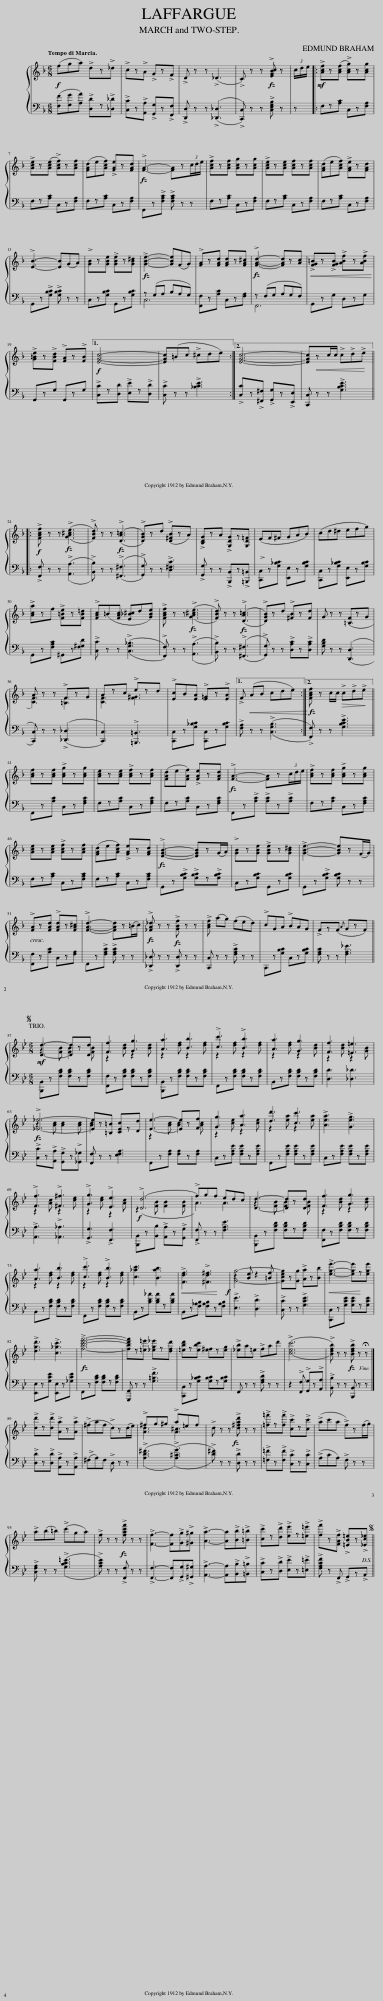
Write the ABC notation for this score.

X:1
%%score { ( 1 4 ) | ( 2 3 ) }
L:1/8
Q:1/4=170
M:6/8
I:linebreak $
K:F
V:1 treble
V:4 treble
V:2 bass
V:3 bass
V:1
!f! (fga) !>!dz!>!_d | !>!cz!>!A !>!Gz!>!F | !>!D z z (!>!_D3 | !>!C) z z !>![EGBc] z | (3c/d/e/ |: %5
!mf! !>![Acf]z([Acf] !>![Acg])z[Acg] |$ !>![Ace]z([Ace] !>![Acf])z[Acf] | ([FAd]e[Acf]) !>![FAe]z[FAd] | !>![FA]3- [FA]z(3c/d/e/ | !>![Acf]z[Acf] [Acg]z[Acg] | %10
 !>![Ace]z[Ace] [Acf]z[Acf] | ([FAd]e[Acf]) !>![FAe]z[FAd] |$ !>![EB]3- [EB](GA) | !>![GB]z[GBe] !>![GBe]z[GB^d] | !>![GBe]3- [GBe](FG) | %15
 !>![FA]z[FAd] [FAd]z[FA^c] | !>![FAd]3- [FAd]z[Ac] |!<(! !>![FG=B]z!>![FGB] !>![ABf]z!>![ABf]!<)! |$ !>![G=Be]z!>![FBd] !>![FA]z!>![FB] |1!f! [EGc]6- | %20
 [EGc](=Bc !>!^cde) :|2 [EGc]6- | [EGc]!<(!zc/c/ !>!c!>!d!>!e!<)! |:$!f! !>![FAcf] z z ((!>![GA^ce]3 | !>![FBd])) z z ((!>![DA=c]3 | %25
 !>![DGB]))zd (!>![D^FB]zA) | !>![B,DG]zA !>![G,DG]z[G,D=F] | (!>!EF^F GAB) | (cd^d efg) |$ !>![Aca]zf !>![F=Be]z[FB=d] | %30
 !>![FAc](=B[FAc] [E_B^c]d[GBe]) | !>![FAcf] z z ((!>![GA^ce]3 | !>![FBd])) z z ((!>![DA=c]3 | !>![DGB]))zd !>![^FB]z[Fd] | G z z [=B,F]zG |$ %35
 Azz!>!xzG | Azc !>!ezd | !>![Ec]B[EA] !>![E=G]z!>![EA] |1 !>!F!<(! (AB cde)!<)! :|2 [FAcf] z c/c/!>(! !>!c!>!d!>!e!>)! ||$ %40
 [Acf]z[Acf] !>![Acg]z[Acg] | [Ace]z[Ace] !>![Acf]z[Acf] | ([FAd]e[FAf]) !>![FAe]z[FAd] | !>![FA]3- [FA]z(3c/d/e/ | !>![Acf]z[Acf] !>![Acg]z[Acg] |$ %45
 [Ace]z[Ace] !>![Acf]z[Acf] | ([FAd]e[Acf]) !>![FAe]z[FAd] | !>![EGB]3- [EGB]z(G/A/) | !>![GB]z[GBe] !>![GBe]z[GB^d] | !>![GBe]3- [GBe]z(F/G/) |$ %50
 !>![FA]z[FAd] !>![FAd]z[FA^c] | !>![FAd]3- [FAd]z(=B/c/) | !>![_FA_d] z z !>![GBf] z z | !>![Acf] (ag) (fed) | !>!cGA !>!BAG | %55
 !>!Fz(F{/A} GzF) ||$[K:Bb][M:6/8]S!mf! [Dd]3- [Dd]z[Dd] | [Ff]3 [Gg]3 | [Aa]3 [Bb]3 | !>![cc']3 !>![Bb]3 | %60
 [Aa]3 [Gg]3 | [Ff]3 [=E=e]3 |$ !>![_E_e]6- | [Ee]z[=B,=B] [CEc]z[Dd] | [Ee]3- [Ee]z[Ff] | %65
 [Gg]3 [Aa]3 | [dd']3 [cc']3 | !>![Aea]3 !>![Geg]3 |$ !>![Ff]3 !>![^F^f]3 | !>![Gg]3 !>![Ee]3 | %70
!f! (!>![Dd]6 | !>!f)gf edc | [Dd]3- [Dd]z[Dd] | [Ff]3 [Gg]3 |$ [Aa]3 [Bb]3 | %75
 !>![cc']3 !>![Bb]3 | [c_ac']3 [Bab]3 |!<(! !>![Fdf]3!f! !>![^Fd^f]3!<)! | [Gg]6- | [Gceg]z[Gg] !>![Aa]z[Bb] | %80
!<(! !>![ege']3- [ege']z[ege']!<)! |$ !>![dgd']3 !>![c_gc']3 | !>![fbd'f']6- | [fbd'f']z[=e=e'] [_eg_e']z[dfd'] | [=ebd']z[ebc'] [e^f]z[eg] | %85
 !>![_eb]a=e !>!fad' | ((!>![cec']6 | !>![Bdfb])) z z !>![Bdfb] z !fermata!z!fine! |]$ !>![dd']z!>![dd'] !>![Aa]z!>![Aa] | (!>!^faf !>!d)z(d/e/) | %90
 !>!^fg^g !>!a=ef | !>!d z z !>![d^fad'] z z | !>![=f=f']z!>![ff'] !>![cc']z!>![cc'] | (!>!ac'a !>!f)z(f/g/) |$ !>!a(b=b) (!>!c'ga) | %95
 !>!f z z !>![fac'f'] z z | !>![Ff]3- [Ff]!>![Gg]!>![^G^g] | !>![Aa]3- [Aa]!>![Bb]!>![=B=b] | !>![cc']z!>![dd'] !>![ee']z!>![=e=e'] | !>![ff']z!>![FAf] !>![=EB=e]z!>![_Ec_e]!D.S.! || %100
V:2
 ([F,F][G,G][A,A]) !>![D,D]z!>![_D,_D] | !>![C,C]z!>![A,,A,] !>![G,,G,]z!>![F,,F,] | !>![D,,D,] z z ((!>![_D,,_D,]3 | !>![C,,C,])) z z !>![C,E,G,B,] z | z |: %5
 F,z[A,C] C,z[F,A,] |$ F,z[A,C] C,z[F,A,] | F,z[A,C] C,z[F,A,] | F,,z!>![F,A,C] !>![F,A,C] z z | F,z[A,C] C,z[F,A,] | %10
 F,z[A,C] C,z[F,A,] | F,z[A,C] C,z[F,A,] |$ G,,z!>![G,B,C] !>![G,B,C] z z | C,z[G,B,C] G,,z[G,B,C] | z (G,A, B,A,G,) | %15
 [F,,F,]z[A,C] C,z[F,A,] | z (F,G, A,G,F,) | G,,zG, D,zG, |$ G,,zG, G,,zG, |1 !>![C,C]z[D,D] !>![E,E]z!>![D,D] | %20
 !>![C,C] z z !>![_B,CE]3 :|2 !>![C,C]z!>![^F,,^F,] !>![G,,G,]z!>![E,,E,] | [C,,C,] z z !>![G,B,CE]3 |:$ !>![F,,F,] z z ((!>![A,,A,]3 | !>![B,,B,])) z z ((!>![^F,,^F,]3 | %25
 !>![G,,G,])) z z !>![D,^F,C]3 | !>![G,,G,] z z !>![B,,,B,,]z!>![=B,,,=B,,] | [C,,C,]z[G,_B,C] [E,,E,]z[G,B,C] | [C,,C,]z[G,_B,C] [E,,E,]z[G,B,C] |$ G,,z[F,A,C] ^G,,z[F,^G,D] | %30
 !>![C,C] z z ((!>![C,G,_B,]3 | !>![F,,F,])) z z ((!>![A,,A,]3 | !>![B,,B,])) z z ((!>![^F,,^F,]3 | !>![G,,G,])) z z !>![D,A,C]z!>![D,A,C] | [G,B,D] z z (([D,,D,]3 |$ %35
 [C,,C,])) z z ((!>![_D,,_D,]3 | [C,,C,]3)) !>![=B,,,=B,,]3 | [C,,C,]z[G,_B,C] [C,,C,]z[G,B,C] |1 !>![F,A,] z z ((!>![C,G,B,]3 :|2 !>![F,,F,])) z z !>![G,B,CE]3 ||$ %40
 F,,z[A,C] C,z[F,A,C] | F,z[A,C] C,z[F,A,C] | F,z[A,C] C,z[F,A,C] | F,,z!>![A,C] !>![A,C]z!>![A,C] | F,z[A,C] C,z[F,A,C] |$ %45
 F,z[A,C] C,z[F,A,C] | F,z[A,C] C,z[F,A,C] | G,,z!>![G,B,C] !>![G,B,C]z!>![G,B,C] | C,z[G,B,C] G,,z[G,B,C] | G,,z!>![G,B,C] [G,B,C] z z |$ %50
 [F,,F,]z[A,C] C,z[F,A,] | F,,z!>![F,A,C] !>![F,A,C] z z | !>![_D,,_D,] z z !>![D,,D,] z z | [C,,C,] z z !>![F,A,C] z z | C,,z[G,B,C] C,z[G,B,C] | %55
 [F,A,C] z z [F,A,_E]3 ||$[K:Bb][M:6/8] [B,,,B,,]z[F,B,D] [F,B,D]z[F,B,D] | [F,,F,]z[F,B,D] [F,B,D]z[F,B,D] | [B,,,B,,]z[F,B,D] [F,B,D]z[F,B,D] | F,,z[F,B,D] [F,B,D]z[F,B,D] | %60
 B,,z[F,B,D] [F,B,D]z[F,B,D] | [D,D]3 [_D,_D]3 |$ !>![C,C]z!>![A,,A,] !>![G,,G,]z!>![_G,,_G,] | [F,,F,] z z [E,F,A,]3 | F,,z[F,A,] [F,A,]z[F,A,] | %65
 C,z[F,A,E] [F,A,E]z[F,A,E] | F,,z[F,A,E] [F,A,E]z[F,A,E] | C,z[F,A,E] [F,A,E]z[F,A,E] |$ !>![A,,A,]3 !>![_A,,_A,]3 | !>![G,,G,]3 !>![F,,F,]3 | %70
 [B,,,B,,]z[B,,B,] !>![A,,A,]z!>![G,,G,] | !>![F,,F,] z z [F,A,E]3 | [B,,,B,,]z[F,B,D] [F,B,D]z[F,B,D] | [F,,F,]z[F,B,D] [F,B,D]z[F,B,D] |$ B,,z[F,B,D] [F,B,D]z[F,B,D] | %75
 F,,z[F,B,D] [F,B,D]z[F,B,D] | B,,z[B,D_A] [B,DA]z[B,DA] | B,,z[F,_A,B,] [F,A,B,]z[F,A,B,] | !>![E,E]3 !>![D,D]3 | !>![C,C] z z !>![G,CE]3 | %80
 [C,,C,]z[G,CE] [G,CE]z[G,CE] |$ [E,,E,]z[G,CE] [E,,E,]z[_G,CE] | F,,z[F,B,D] [F,B,D]z[F,B,D] | [G,,,G,,] z z !>![G,=B,F]3 | [C,,C,]z[G,_B,C] [G,B,C]z[G,B,C] | %85
 F,, z z !>![F,A,D] z z | z2 !>![F,,F,] !>![G,,G,]z!>![A,,A,] | !>![B,,B,] z z [B,,,B,,] z z |]$ !>![D,D]z!>![D,D] !>![A,,A,]z!>![A,,A,] | (!>!^F,A,)F, !>!D, z z | %90
 ((!>![A,D^F]3 ((!>![A,^CG]3)) | !>![D^F])) z z !>![D,D] z z | !>![=F,=F]z!>![F,F] !>![C,C]z!>![C,C] | (!>!A,CA,) !>!F, z z |$ !>![C,F,A,] z z ((!>![G,B,C=E]3 | %95
 !>![A,CE])) z z !>![F,,F,] z z | !>![F,,F,]3- [F,,F,]!>![G,,G,]!>![^G,,^G,] | !>![A,,A,]3- [A,,A,]!>![B,,B,]!>![=B,,=B,] | !>![C,C]z!>![D,D] !>![E,E]z!>![=E,=E] | !>![F,A,CF] z !>!F,, !>!G,,z!>!A,, || %100
V:3
 x6 | x6 | x6 | x5 | x |: %5
 x6 |$ x6 | x6 | x6 | x6 | %10
 x6 | x6 |$ x6 | x6 | C,6 | %15
 x6 | F,,6 | x6 |$ x6 |1 x6 | %20
 x6 :|2 x6 | x6 |:$ x6 | x6 | %25
 x6 | x6 | x6 | x6 |$ x6 | %30
 x6 | x6 | x6 | x6 | x6 |$ %35
 x6 | x6 | x6 |1 x6 :|2 x6 ||$ %40
 x6 | x6 | x6 | x6 | x6 |$ %45
 x6 | x6 | x6 | x6 | x6 |$ %50
 x6 | x6 | x6 | x6 | x6 | %55
 x6 ||$[K:Bb][M:6/8] x6 | x6 | x6 | x6 | %60
 x6 | x6 |$ x6 | x6 | x6 | %65
 x6 | x6 | x6 |$ x6 | x6 | %70
 x6 | x6 | x6 | x6 |$ x6 | %75
 x6 | x6 | x6 | x6 | x6 | %80
 x6 |$ x6 | x6 | x6 | x6 | %85
 x6 | x6 | x6 |]$ x6 | x6 | %90
 x6 | x6 | x6 | x6 |$ x6 | %95
 x6 | x6 | x6 | x6 | x6 || %100
V:4
 x6 | x6 | x6 | x5 | x |: %5
 x6 |$ x6 | x6 | x6 | x6 | %10
 x6 | x6 |$ x6 | x6 | x6 | %15
 x6 | x6 | x6 |$ x6 |1 x6 | %20
 x6 :|2 x6 | x6 |:$ x6 | x6 | %25
 x6 | x6 | x6 | x6 |$ x6 | %30
 x6 | x6 | x6 | x6 | x3 (x3 |$ %35
 [CF]3) [=B,F]3 | [CF]3 [F^G]3 | x6 |1 x6 :|2 x6 ||$ %40
 x6 | x6 | x6 | x6 | x6 |$ %45
 x6 | x6 | x6 | x6 | x6 |$ %50
 x6 | x6 | x6 | x6 | x6 | %55
 x6 ||$[K:Bb][M:6/8] z2 [FB] [FB]2 [FB] | z2 [Bd] z2 [Bd] | z2 [df] z2 [df] | z2 [df] z2 [df] | %60
 z2 [df] z2 [Bd] | z2 [Bd] z2 [GB] |$ z2 [Ac] [Ac]2 [Ac] | [Ac]2 x4 | z2 [Ac] [Ac]2 [Ac] | %65
 z2 [ce] z2 [ce] | z2 [ea] z2 [ea] | x6 |$ z2 [Ac] z2 [ce] | z2 [ce] z2 [Ac] | %70
 z2 [FB] [FB]2 [FB] | A3 A3 | z2 [FB] [FB]2 [FB] | z2 [Bd] z2 [Bd] |$ z2 [df] z2 [df] | %75
 z2 [df] z2 [df] | x6 | x6 | z2 [Be] z2 [=Bf] | x6 | %80
 x6 |$ x6 | x6 | x6 | x6 | %85
 x6 | x6 | x6 |]$ x6 | x6 | %90
 [Ad]3 [A^c]3 | x6 | x6 | x6 |$ x6 | %95
 x6 | x6 | x6 | x6 | x6 || %100
